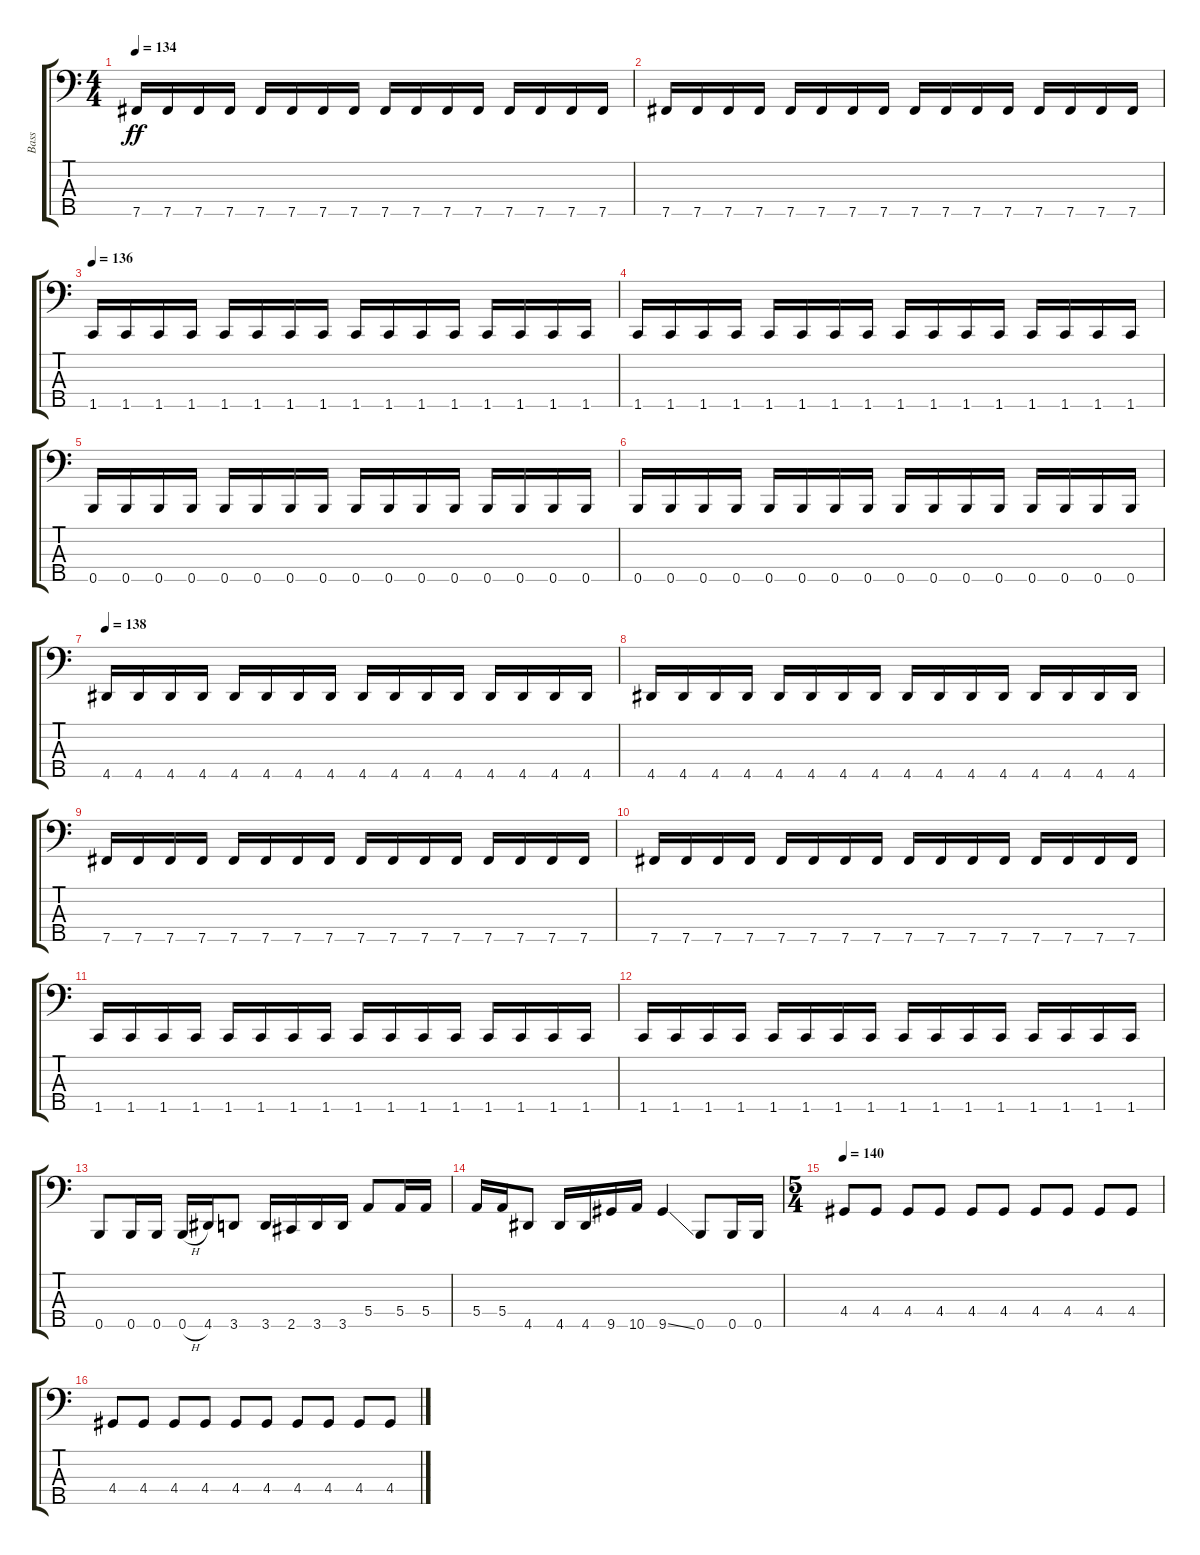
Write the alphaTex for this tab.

\track ("Bass" "Bass") {instrument electricbasspick}
\staff {score tabs}
\tuning (G2 D2 A1 E1 B0) {hide}
\ts (4 4)
\tempo 134
\clef f4
\ks c
7.5.16{dy ff} 7.5.16 7.5.16 7.5.16 7.5.16 7.5.16 7.5.16 7.5.16 7.5.16 7.5.16 7.5.16 7.5.16 7.5.16 7.5.16 7.5.16 7.5.16 |
7.5.16 7.5.16 7.5.16 7.5.16 7.5.16 7.5.16 7.5.16 7.5.16 7.5.16 7.5.16 7.5.16 7.5.16 7.5.16 7.5.16 7.5.16 7.5.16 |
\tempo 136
1.5.16 1.5.16 1.5.16 1.5.16 1.5.16 1.5.16 1.5.16 1.5.16 1.5.16 1.5.16 1.5.16 1.5.16 1.5.16 1.5.16 1.5.16 1.5.16 |
1.5.16 1.5.16 1.5.16 1.5.16 1.5.16 1.5.16 1.5.16 1.5.16 1.5.16 1.5.16 1.5.16 1.5.16 1.5.16 1.5.16 1.5.16 1.5.16 |
0.5.16 0.5.16 0.5.16 0.5.16 0.5.16 0.5.16 0.5.16 0.5.16 0.5.16 0.5.16 0.5.16 0.5.16 0.5.16 0.5.16 0.5.16 0.5.16 |
0.5.16 0.5.16 0.5.16 0.5.16 0.5.16 0.5.16 0.5.16 0.5.16 0.5.16 0.5.16 0.5.16 0.5.16 0.5.16 0.5.16 0.5.16 0.5.16 |
\tempo 138
4.5.16 4.5.16 4.5.16 4.5.16 4.5.16 4.5.16 4.5.16 4.5.16 4.5.16 4.5.16 4.5.16 4.5.16 4.5.16 4.5.16 4.5.16 4.5.16 |
4.5.16 4.5.16 4.5.16 4.5.16 4.5.16 4.5.16 4.5.16 4.5.16 4.5.16 4.5.16 4.5.16 4.5.16 4.5.16 4.5.16 4.5.16 4.5.16 |
7.5.16 7.5.16 7.5.16 7.5.16 7.5.16 7.5.16 7.5.16 7.5.16 7.5.16 7.5.16 7.5.16 7.5.16 7.5.16 7.5.16 7.5.16 7.5.16 |
7.5.16 7.5.16 7.5.16 7.5.16 7.5.16 7.5.16 7.5.16 7.5.16 7.5.16 7.5.16 7.5.16 7.5.16 7.5.16 7.5.16 7.5.16 7.5.16 |
1.5.16 1.5.16 1.5.16 1.5.16 1.5.16 1.5.16 1.5.16 1.5.16 1.5.16 1.5.16 1.5.16 1.5.16 1.5.16 1.5.16 1.5.16 1.5.16 |
1.5.16 1.5.16 1.5.16 1.5.16 1.5.16 1.5.16 1.5.16 1.5.16 1.5.16 1.5.16 1.5.16 1.5.16 1.5.16 1.5.16 1.5.16 1.5.16 |
0.5.8 0.5.16 0.5.16 0.5{h}.16 4.5.16 3.5.8 3.5.16 2.5.16 3.5.16 3.5.16 5.4.8 5.4.16 5.4.16 |
5.4.16 5.4.16 4.5.8 4.5.16 4.5.16 9.5.16 10.5.16 9.5{ss}.4 0.5.8 0.5.16 0.5.16 |
\ts (5 4)
\tempo 140
4.4.8 4.4.8 4.4.8 4.4.8 4.4.8 4.4.8 4.4.8 4.4.8 4.4.8 4.4.8 |
4.4.8 4.4.8 4.4.8 4.4.8 4.4.8 4.4.8 4.4.8 4.4.8 4.4.8 4.4.8
